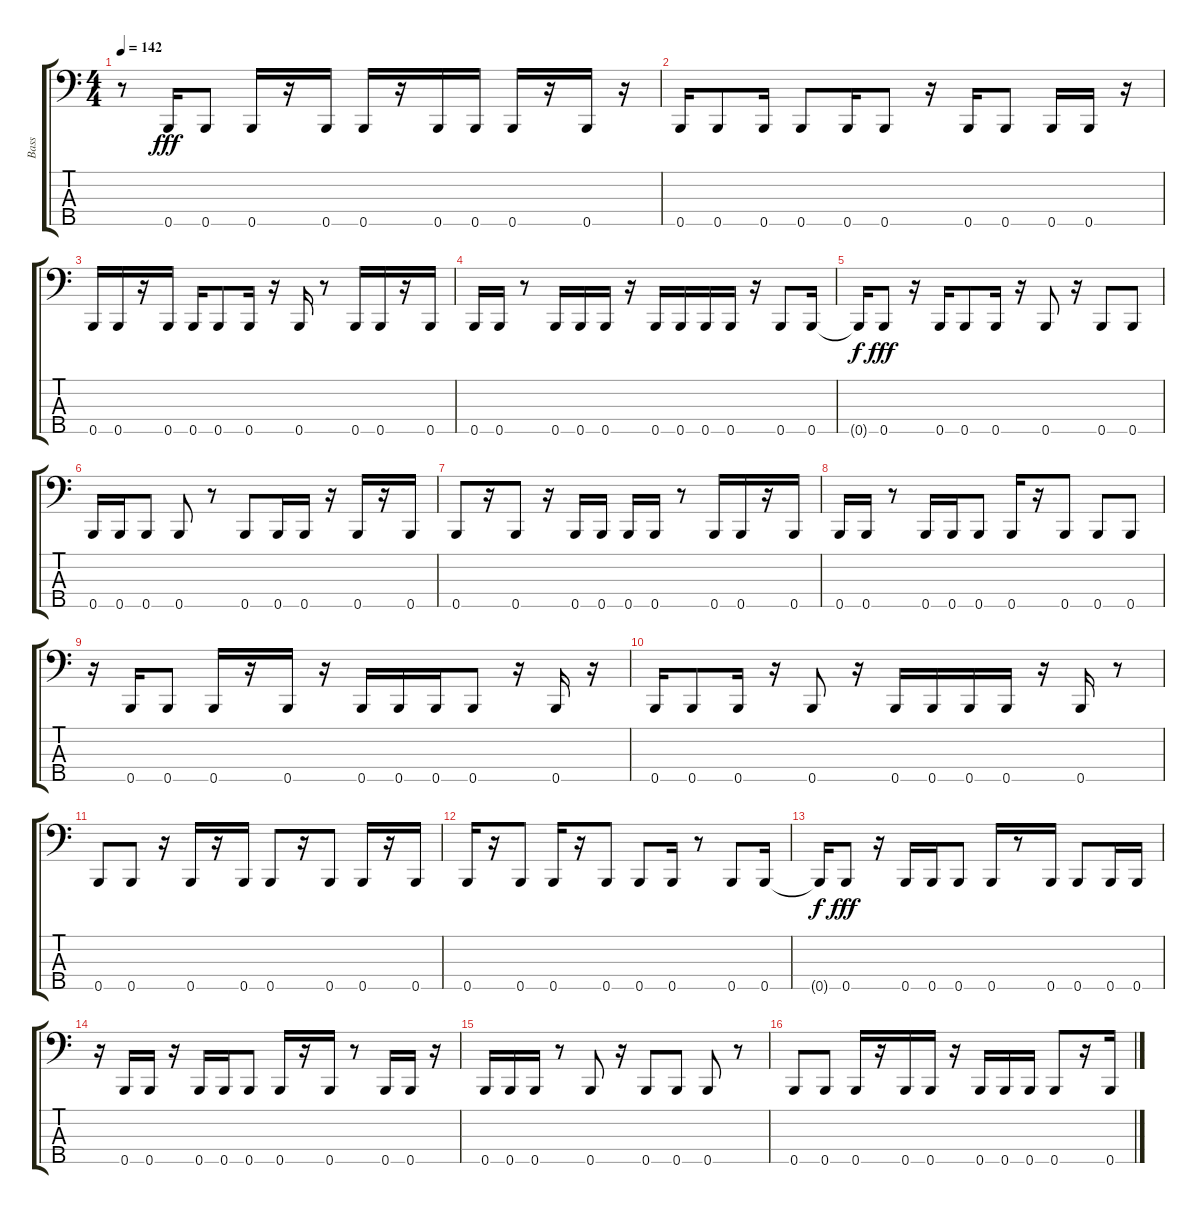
\track ("Bass" "Bass") {instrument electricbassfinger}
\staff {score tabs}
\tuning (G2 D2 A1 E1 B0) {hide}
\ts (4 4)
\tempo 142
\clef f4
\ks c
r.8{dy fff} 0.5.16 0.5.8 0.5.16 r.16 0.5.16 0.5.16 r.16 0.5.16 0.5.16 0.5.16 r.16 0.5.16 r.16 |
0.5.16 0.5.8 0.5.16 0.5.8 0.5.16 0.5.8 r.16 0.5.16 0.5.8 0.5.16 0.5.16 r.16 |
0.5.16 0.5.16 r.16 0.5.16 0.5.16 0.5.8 0.5.16 r.16 0.5.16 r.8 0.5.16 0.5.16 r.16 0.5.16 |
0.5.16 0.5.16 r.8 0.5.16 0.5.16 0.5.16 r.16 0.5.16 0.5.16 0.5.16 0.5.16 r.16 0.5.8 0.5.16 |
0.5{t}.16{dy f} 0.5.8{dy fff} r.16 0.5.16 0.5.8 0.5.16 r.16 0.5.8 r.16 0.5.8 0.5.8 |
0.5.16 0.5.16 0.5.8 0.5.8 r.8 0.5.8 0.5.16 0.5.16 r.16 0.5.16 r.16 0.5.16 |
0.5.8 r.16 0.5.8 r.16 0.5.16 0.5.16 0.5.16 0.5.16 r.8 0.5.16 0.5.16 r.16 0.5.16 |
0.5.16 0.5.16 r.8 0.5.16 0.5.16 0.5.8 0.5.16 r.16 0.5.8 0.5.8 0.5.8 |
r.16 0.5.16 0.5.8 0.5.16 r.16 0.5.16 r.16 0.5.16 0.5.16 0.5.16 0.5.8 r.16 0.5.16 r.16 |
0.5.16 0.5.8 0.5.16 r.16 0.5.8 r.16 0.5.16 0.5.16 0.5.16 0.5.16 r.16 0.5.16 r.8 |
0.5.8 0.5.8 r.16 0.5.16 r.16 0.5.16 0.5.8 r.16 0.5.8 0.5.16 r.16 0.5.16 |
0.5.16 r.16 0.5.8 0.5.16 r.16 0.5.8 0.5.8 0.5.16 r.8 0.5.8 0.5.16 |
0.5{t}.16{dy f} 0.5.8{dy fff} r.16 0.5.16 0.5.16 0.5.8 0.5.16 r.8 0.5.16 0.5.8 0.5.16 0.5.16 |
r.16 0.5.16 0.5.16 r.16 0.5.16 0.5.16 0.5.8 0.5.16 r.16 0.5.16 r.8 0.5.16 0.5.16 r.16 |
0.5.16 0.5.16 0.5.16 r.8 0.5.8 r.16 0.5.8 0.5.8 0.5.8 r.8 |
0.5.8 0.5.8 0.5.16 r.16 0.5.16 0.5.16 r.16 0.5.16 0.5.16 0.5.16 0.5.8 r.16 0.5.16
